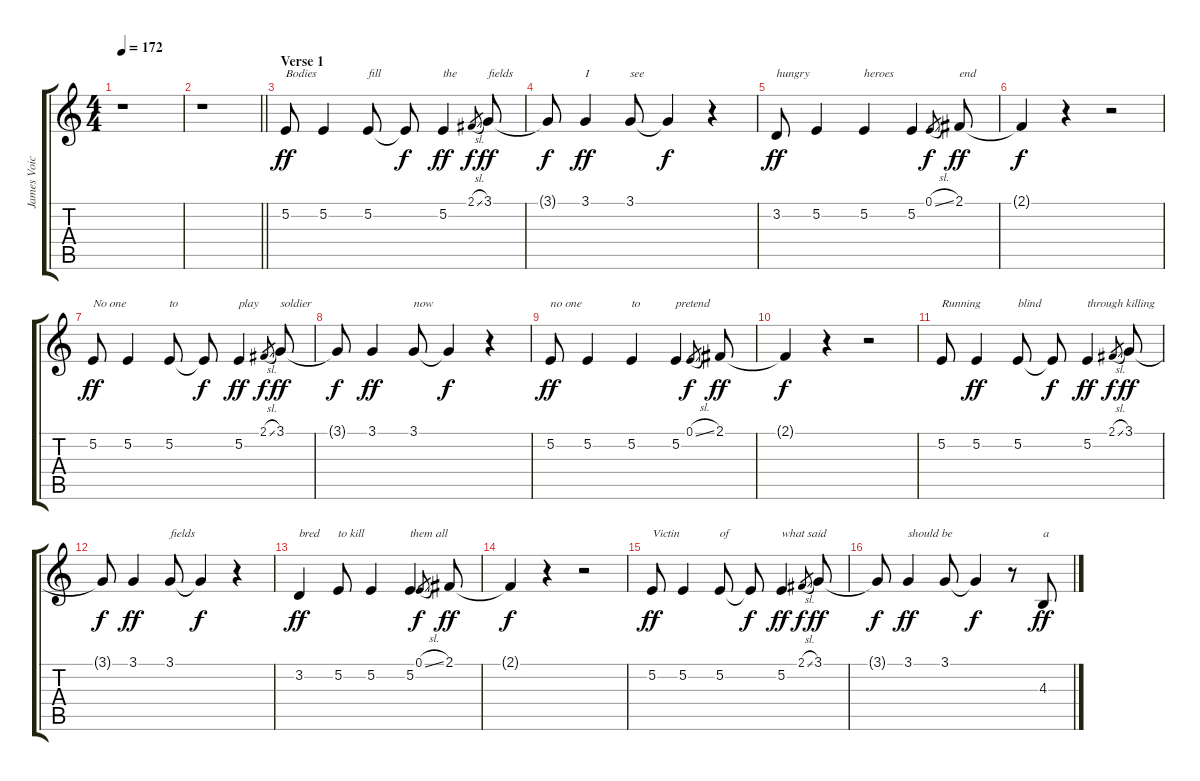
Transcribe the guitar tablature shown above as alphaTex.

\track ("James Voice" "James Voic") {instrument lead6voice}
\staff {score tabs}
\tuning (E4 B3 G3 D3 A2 E2) {hide}
\ts (4 4)
\tempo 172
\clef g2
\ks c
r.1{dy ff} |
\barLineRight lightlight
r.1 |
\section ("" "Verse 1")
5.2.8{txt "Bodies"} 5.2.4 5.2.8{txt "fill"} 5.2{t}.8{dy f} 5.2.4{txt "the" dy ff} 2.1{sl}.8{gr dy f} 3.1.8{txt "fields" dy ff} |
3.1{t}.8{dy f} 3.1.4{txt "I" dy ff} 3.1.8{txt "see"} 3.1{t}.4{dy f} r.4 |
3.2.8{txt "hungry" dy ff} 5.2.4 5.2.4{txt "heroes"} 5.2.4 0.1{sl}.8{gr dy f} 2.1.8{txt "end" dy ff} |
2.1{t}.4{dy f} r.4 r.2 |
5.2.8{txt "No one" dy ff} 5.2.4 5.2.8{txt "to"} 5.2{t}.8{dy f} 5.2.4{txt "play" dy ff} 2.1{sl}.8{gr dy f} 3.1.8{txt "soldier" dy ff} |
3.1{t}.8{dy f} 3.1.4{dy ff} 3.1.8{txt "now"} 3.1{t}.4{dy f} r.4 |
5.2.8{txt "no one" dy ff} 5.2.4 5.2.4{txt "to"} 5.2.4{txt "pretend"} 0.1{sl}.8{gr dy f} 2.1.8{dy ff} |
2.1{t}.4{dy f} r.4 r.2 |
5.2.8{txt "Running"} 5.2.4{dy ff} 5.2.8{txt "blind"} 5.2{t}.8{dy f} 5.2.4{txt "through killing" dy ff} 2.1{sl}.8{gr dy f} 3.1.8{dy ff} |
3.1{t}.8{dy f} 3.1.4{dy ff} 3.1.8{txt "fields"} 3.1{t}.4{dy f} r.4 |
3.2.4{txt "bred" dy ff} 5.2.8{txt "to kill"} 5.2.4 5.2.4{txt "them all"} 0.1{sl}.8{gr dy f} 2.1.8{dy ff} |
2.1{t}.4{dy f} r.4 r.2 |
5.2.8{txt "Victin" dy ff} 5.2.4 5.2.8{txt "of"} 5.2{t}.8{dy f} 5.2.4{txt "what said" dy ff} 2.1{sl}.8{gr dy f} 3.1.8{dy ff} |
3.1{t}.8{dy f} 3.1.4{txt "should be" dy ff} 3.1.8 3.1{t}.4{dy f} r.8 4.3.8{txt "a" dy ff}
